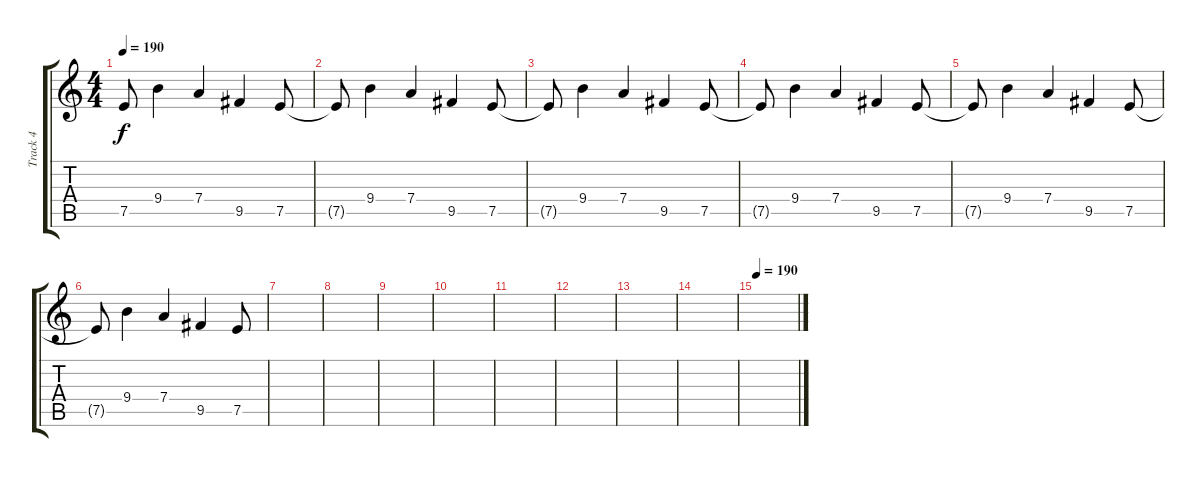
\track ("Track 4" "Track 4") {instrument distortionguitar}
\staff {score tabs}
\tuning (E4 B3 G3 D3 A2 E2) {hide}
\ts (4 4)
\tempo 190
\clef g2
\ks c
7.5{t}.8{dy f} 9.4.4 7.4.4 9.5.4 7.5.8 |
7.5{t}.8 9.4.4 7.4.4 9.5.4 7.5.8 |
7.5{t}.8 9.4.4 7.4.4 9.5.4 7.5.8 |
7.5{t}.8 9.4.4 7.4.4 9.5.4 7.5.8 |
7.5{t}.8 9.4.4 7.4.4 9.5.4 7.5.8 |
7.5{t}.8 9.4.4 7.4.4 9.5.4 7.5.8 |
|
|
|
|
|
|
|
|
\tempo 190
